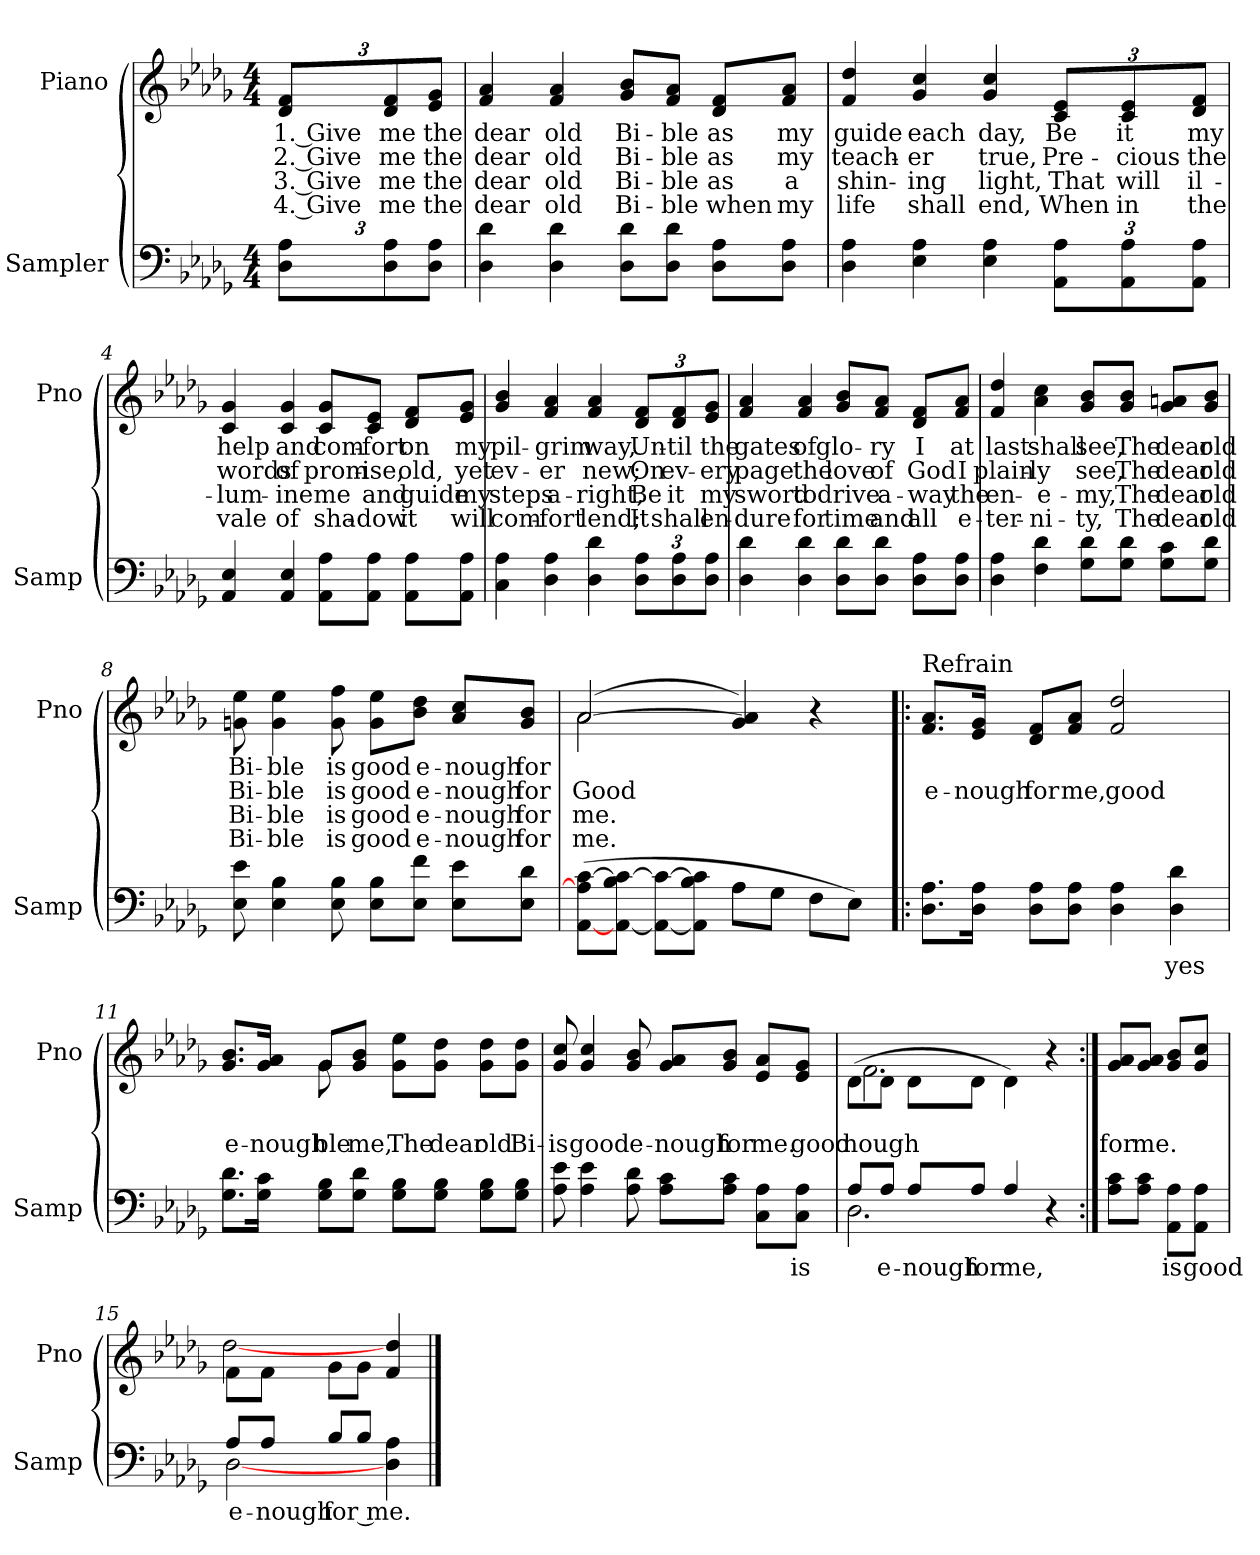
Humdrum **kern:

**kern	**text	**kern	**text	**text	**text	**text
*part2	*part2	*part1	*part1	*part1	*part1	*part1
*staff2	*staff2	*staff1	*staff1	*staff1	*staff1	*staff1
*I"Sampler	*	*I"Piano	*	*	*	*
*I'Samp	*	*I'Pno	*	*	*	*
*clefF4	*	*clefG2	*	*	*	*
*k[b-e-a-d-g-]	*	*k[b-e-a-d-g-]	*	*	*	*
*D-:	*	*D-:	*	*	*	*
*M4/4	*	*M4/4	*	*	*	*
=1	=1	=1	=1	=1	=1	=1
12D-\ 12A-\L	.	12d-/ 12f/L	1. Give	2. Give	3. Give	4. Give
12D-\ 12A-\	.	12d-/ 12f/	me	me	me	me
12D-\ 12A-\J	.	12e-/ 12g-/J	the	the	the	the
=2	=2	=2	=2	=2	=2	=2
4D- 4d-	.	4f 4a-	dear	dear	dear	dear
4D- 4d-	.	4f 4a-	old	old	old	old
8D-\ 8d-\L	.	8g-/ 8b-/L	Bi-	Bi-	Bi-	Bi-
8D-\ 8d-\J	.	8f/ 8a-/J	-ble	-ble	-ble	-ble
8D-\ 8A-\L	.	8d-/ 8f/L	as	as	as	when
8D-\ 8A-\J	.	8f/ 8a-/J	my	my	a	my
=3	=3	=3	=3	=3	=3	=3
4D- 4A-	.	4f 4dd-	guide	teach-	shin-	life
4E- 4A-	.	4g- 4cc	each	-er	-ing	shall
4E- 4A-	.	4g- 4cc	day,	true,	light,	end,
12AA-\ 12A-\L	.	12c/ 12e-/L	Be	Pre-	That	When
12AA-\ 12A-\	.	12c/ 12e-/	it	-cious	will	in
12AA-\ 12A-\J	.	12d-/ 12f/J	my	the	il-	the
=4	=4	=4	=4	=4	=4	=4
4AA- 4E-	.	4c 4g-	help	words	-lum-	vale
4AA- 4E-	.	4c 4g-	and	of	-ine	of
8AA-\ 8A-\L	.	8c/ 8g-/L	com-	prom-	me	sha-
8AA-\ 8A-\J	.	8c/ 8e-/J	-fort	-ise,	and	-dow
8AA-\ 8A-\L	.	8d-/ 8f/L	on	old,	guide	it
8AA-\ 8A-\J	.	8e-/ 8g-/J	my	yet	my	will
=5	=5	=5	=5	=5	=5	=5
4C\ 4A-\	.	4g- 4b-	pil-	ev-	steps	com-
4D- 4A-	.	4f 4a-	-grim	-er	a-	-fort
4D- 4d-	.	4f 4a-	way,	new;	-right,	lend;
12D-\ 12A-\L	.	12d-/ 12f/L	Un-	On	Be	It
12D-\ 12A-\	.	12d-/ 12f/	-til	ev-	it	shall
12D-\ 12A-\J	.	12e-/ 12g-/J	the	-ery	my	en-
=6	=6	=6	=6	=6	=6	=6
4D- 4d-	.	4f 4a-	gates	page	sword	-dure
4D- 4d-	.	4f 4a-	of	the	to	for
8D-\ 8d-\L	.	8g-/ 8b-/L	glo-	love	drive	time
8D-\ 8d-\J	.	8f/ 8a-/J	-ry	of	a-	and
8D-\ 8A-\L	.	8d-/ 8f/L	I	God	-way	all
8D-\ 8A-\J	.	8f/ 8a-/J	at	I	the	e-
=7	=7	=7	=7	=7	=7	=7
4D- 4A-	.	4f 4dd-	last	plain-	en-	-ter-
4F 4d-	.	4a- 4cc	shall	-ly	-e-	-ni-
8G-\ 8d-\L	.	8g-/ 8b-/L	see,	see,	-my,	-ty,
8G-\ 8d-\J	.	8g-/ 8b-/J	The	The	The	The
8G-\ 8c\L	.	8g-/ 8an/L	dear	dear	dear	dear
8G-\ 8d-\J	.	8g-/ 8b-/J	old	old	old	old
=8	=8	=8	=8	=8	=8	=8
8E- 8e-	.	8gn 8ee-	Bi-	Bi-	Bi-	Bi-
4E- 4B-	.	4g 4ee-	-ble	-ble	-ble	-ble
8E- 8B-	.	8g 8ff	is	is	is	is
8E-\ 8B-\L	.	8g\ 8ee-\L	good	good	good	good
8E-\ 8f\J	.	8b-\ 8dd-\J	e-	e-	e-	e-
8E-\ 8e-\L	.	8a-/ 8cc/L	-nough	-nough	-nough	-nough
8E-\ 8d-\J	.	8g/ 8b-/J	for	for	for	for
=9	=9	=9	=9	=9	=9	=9
*	*	*^	*	*	*	*
([8AA-\ 8A-]\ [8c\L	.	([2a-/	2a-	.	Good	me.	me.
[8AA-\ 8B-\ 8c_\J	.	.	.	.	.	.	.
8AA-_\ 8c_\L	.	.	.	.	.	.	.
8AA-]\ 8B-\ 8c]\J	.	.	.	.	.	.	.
8A-\L	.	4g- 4a-])	2ryy	.	.	.	.
8G-\J	.	.	.	.	.	.	.
8F\L	.	4r	.	.	.	.	.
8E-\J)	.	.	.	.	.	.	.
*	*	*v	*v	*	*	*	*
=10!|:	=10!|:	=10!|:	=10!|:	=10!|:	=10!|:	=10!|:
!	!	!LO:TX:t=Refrain	!	!	!	!
8.D-\ 8.A-\L	.	8.f/ 8.a-/L	.	e-	.	.
16D-\ 16A-\Jk	.	16e-/ 16g-/Jk	.	-nough	.	.
8D-\ 8A-\L	.	8d-/ 8f/L	.	for	.	.
8D-\ 8A-\J	.	8f/ 8a-/J	.	me,	.	.
4D- 4A-	.	2f 2dd-	.	good	.	.
4D- 4d-	yes	.	.	.	.	.
=11	=11	=11	=11	=11	=11	=11
*	*	*^	*	*	*	*
8.G-\ 8.d-\L	.	8.g-/ 8.b-/L	4ryy	.	e-	.	.
16G-\ 16c\Jk	.	16g-/ 16a-/Jk	.	.	-nough	.	.
8G-\ 8B-\L	.	8g-/L	8g-	.	-ble	.	.
8G-\ 8d-\J	.	8g-/ 8b-/J	2ryy	.	me,	.	.
8G-\ 8B-\L	.	8g-\ 8ee-\L	.	.	The	.	.
8G-\ 8B-\J	.	8g-\ 8dd-\J	.	.	dear	.	.
8G-\ 8B-\L	.	8g-\ 8dd-\L	.	.	old	.	.
8G-\ 8B-\J	.	8g-\ 8dd-\J	8ryy	.	Bi-	.	.
*	*	*v	*v	*	*	*	*
=12	=12	=12	=12	=12	=12	=12
8A- 8e-	.	8g- 8cc	.	is	.	.
4A- 4e-	.	4g- 4cc	.	good	.	.
8A- 8d-	.	8g- 8b-	.	e-	.	.
8A-\ 8c\L	.	8g-/ 8a-/L	.	-nough	.	.
8A-\ 8c\J	.	8g-/ 8b-/J	.	for	.	.
8C\ 8A-\L	.	8e-/ 8a-/L	.	me.	.	.
8C\ 8A-\J	is	8e-/ 8g-/J	.	good	.	.
=13	=13	=13	=13	=13	=13	=13
*^	*	*^	*	*	*	*
8A-/L	2.D-	.	(8d-\L	2.f	.	-nough	.	.
8A-/J	.	e-	8d-\J	.	.	.	.	.
8A-/L	.	-nough	8d-\L	.	.	.	.	.
8A-/J	.	for	8d-\J	.	.	.	.	.
4A-/	.	me,	4d-\)	.	.	.	.	.
4r	4ryy	.	4r	4ryy	.	.	.	.
*v	*v	*	*	*	*	*	*	*
*	*	*v	*v	*	*	*	*
=14:|!	=14:|!	=14:|!	=14:|!	=14:|!	=14:|!	=14:|!
8A-\ 8c\L	.	8g-/ 8a-/L	.	for	.	.
8A-\ 8c\J	.	8g-/ 8a-/J	.	me.	.	.
8AA-\ 8A-\L	is	8g-/ 8b-/L	.	.	.	.
8AA-\ 8A-\J	good	8g-/ 8cc/J	.	.	.	.
=15	=15	=15	=15	=15	=15	=15
*^	*	*^	*	*	*	*
8A-/L	[2D-	e-	8f\L	[2dd-	.	.	.	.
8A-/J	.	-nough	8f\J	.	.	.	.	.
8B-/L	.	for me.	8g-\L	.	.	.	.	.
8B-/J	.	.	8g-\J	.	.	.	.	.
4D- 4A-	4ryy	.	4f 4dd-	4ryy	.	.	.	.
*v	*v	*	*	*	*	*	*	*
*	*	*v	*v	*	*	*	*
==	==	==	==	==	==	==
*-	*-	*-	*-	*-	*-	*-
